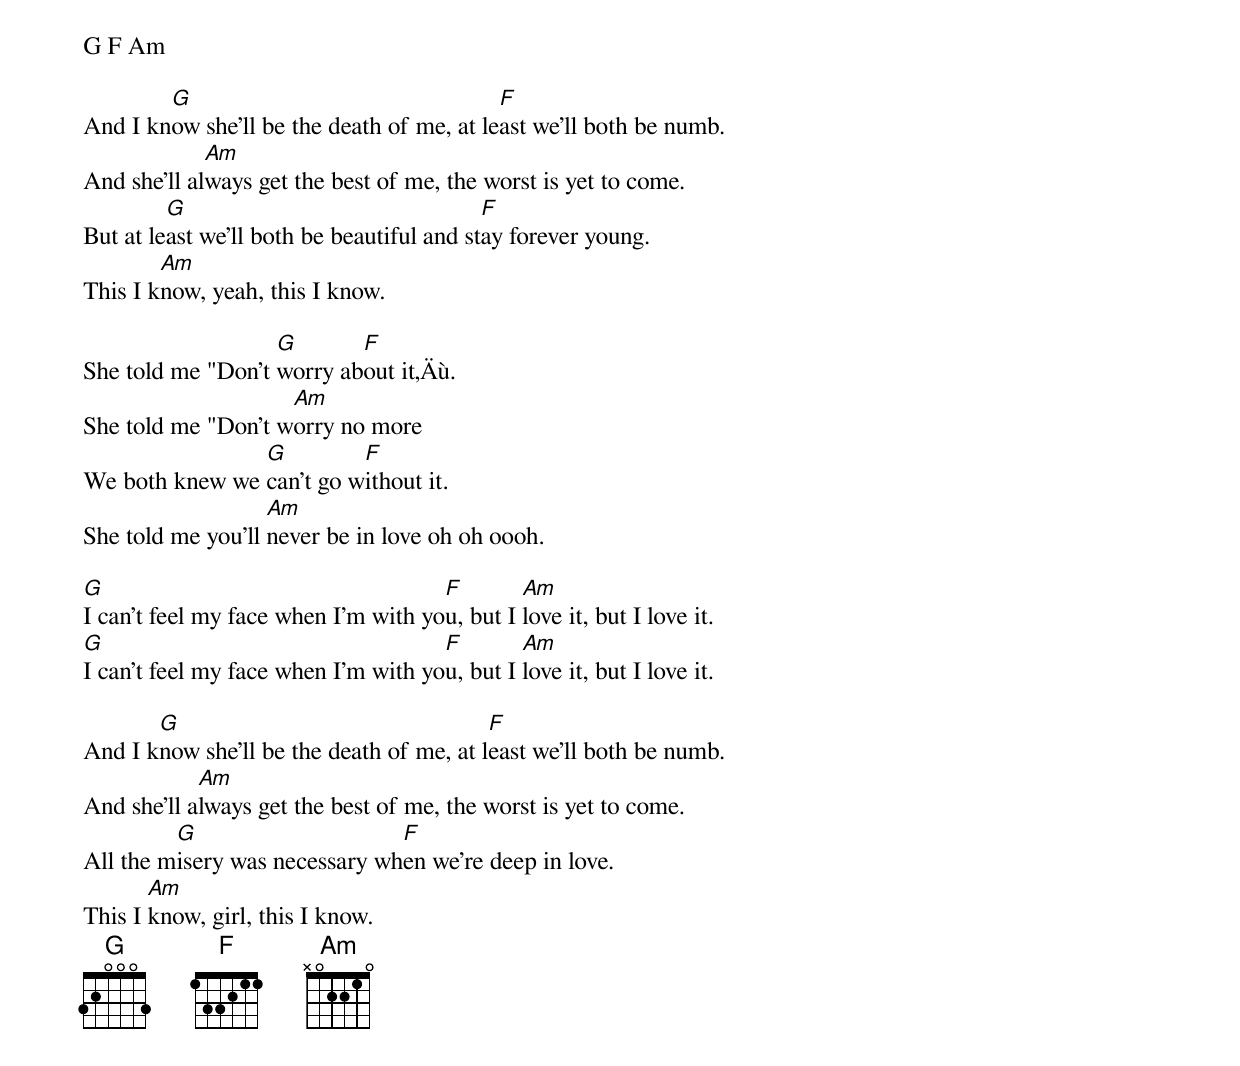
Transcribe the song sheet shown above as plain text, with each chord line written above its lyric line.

G F Am

        G                                  F
And I know she'll be the death of me, at least we'll both be numb.
             Am
And she'll always get the best of me, the worst is yet to come.
         G                                 F
But at least we'll both be beautiful and stay forever young.
        Am
This I know, yeah, this I know.

                   G       F
She told me "Don't worry about it‚Äù.
                    Am
She told me "Don't worry no more
                G         F
We both knew we can't go without it.
                   Am
She told me you'll never be in love oh oh oooh.

G                                    F        Am
I can't feel my face when I'm with you, but I love it, but I love it.
G                                    F        Am
I can't feel my face when I'm with you, but I love it, but I love it.

       G                                  F
And I know she'll be the death of me, at least we'll both be numb.
            Am
And she'll always get the best of me, the worst is yet to come.
         G                     F
All the misery was necessary when we're deep in love.
       Am
This I know, girl, this I know.
